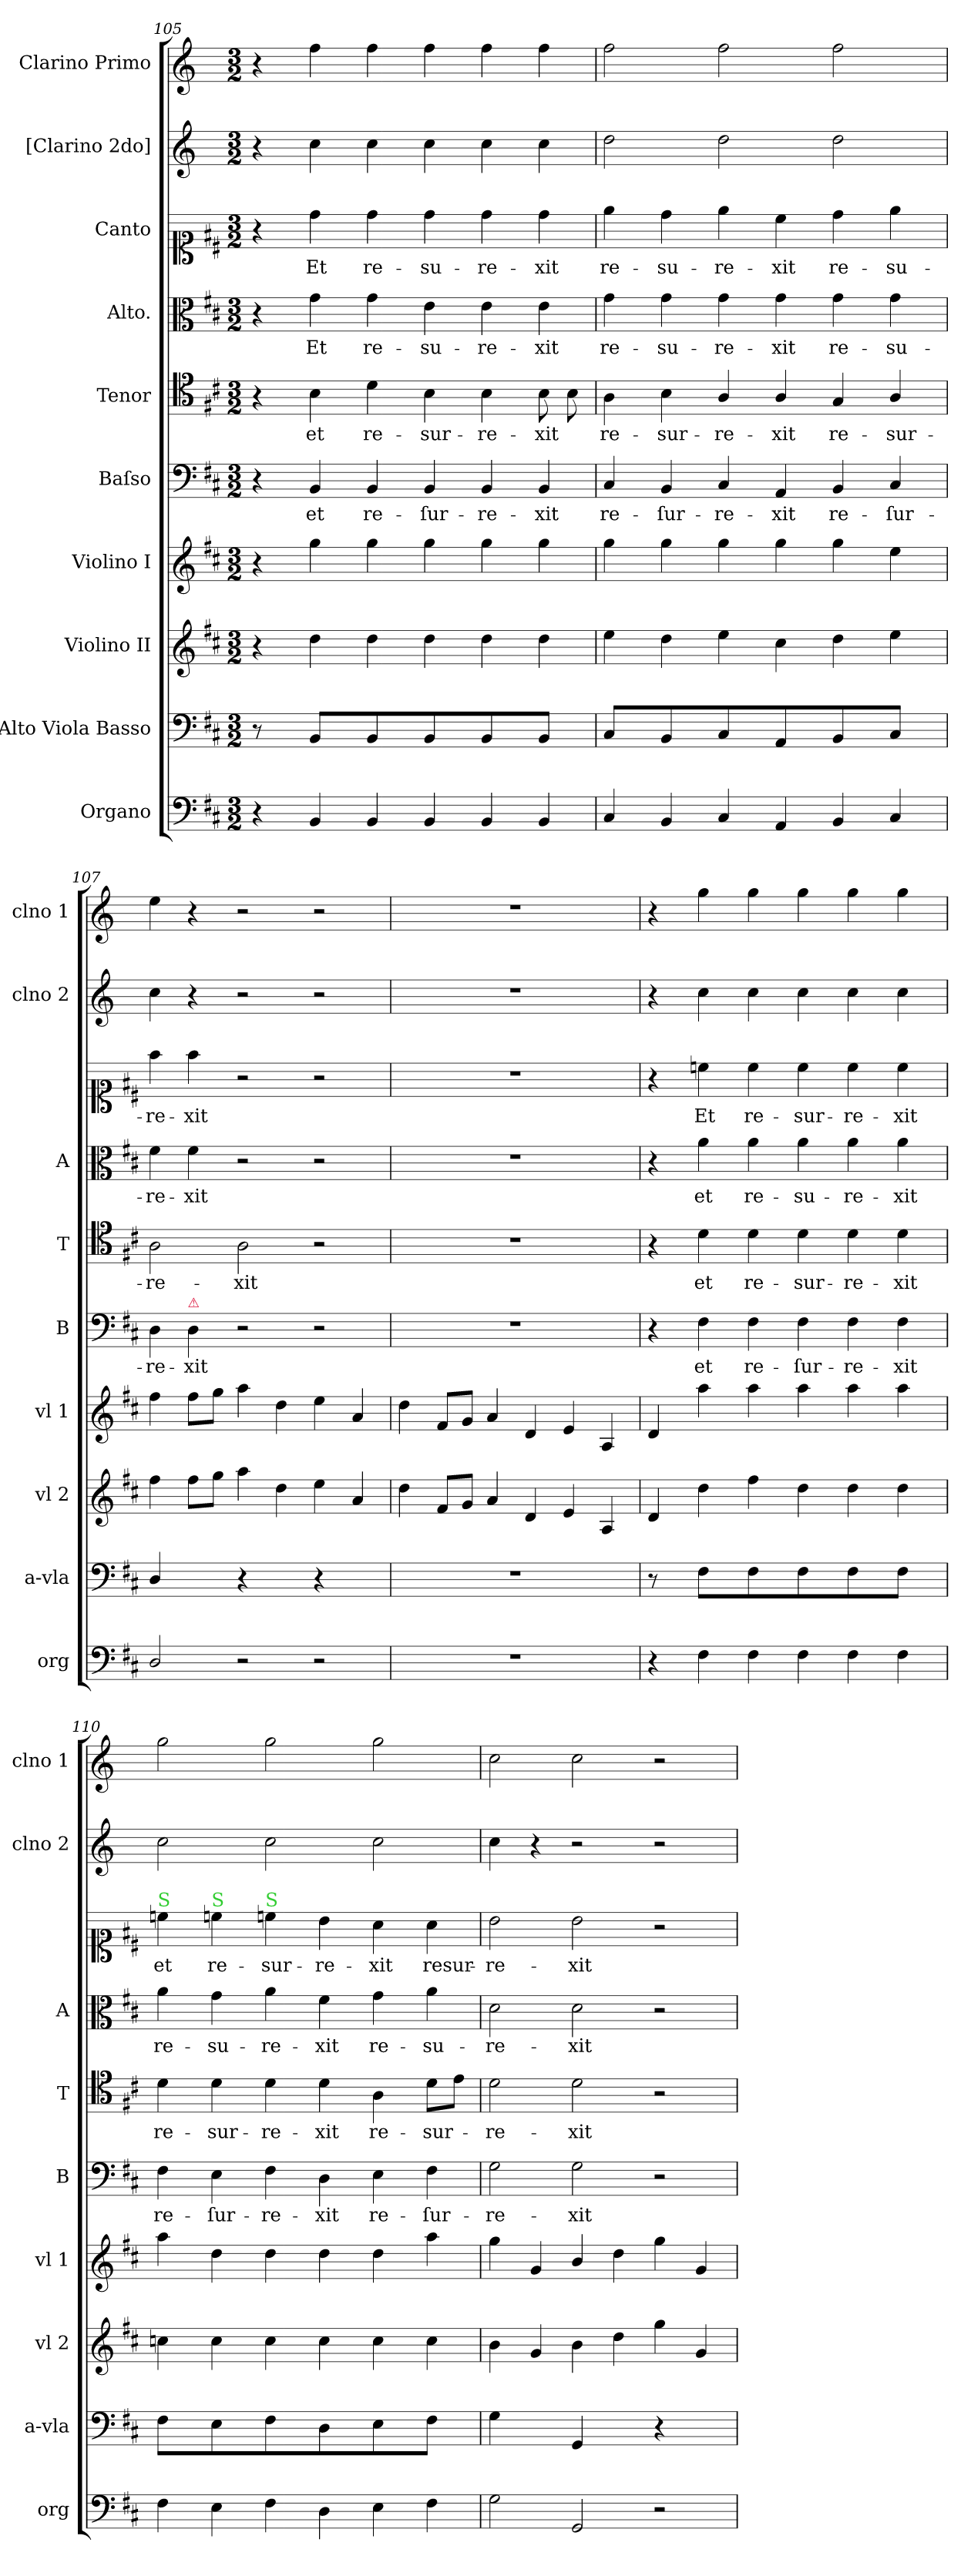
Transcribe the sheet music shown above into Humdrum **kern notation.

**kern	**kern	**kern	**kern	**kern	**text	**kern	**text	**kern	**text	**kern	**text	**kern	**kern
*part10	*part9	*part8	*part7	*part6	*part6	*part5	*part5	*part4	*part4	*part3	*part3	*part2	*part1
*staff10	*staff9	*staff8	*staff7	*staff6	*staff6	*staff5	*staff5	*staff4	*staff4	*staff3	*staff3	*staff2	*staff1
*I"Organo	*I"Alto Viola Basso	*I"Violino II	*I"Violino I	*I"Baſso	*	*I"Tenor	*	*I"Alto.	*	*I"Canto	*	*I"[Clarino 2do]	*I"Clarino Primo
*I'org	*I'a-vla	*I'vl 2	*I'vl 1	*I'B	*	*I'T	*	*I'A	*	*	*	*I'clno 2	*I'clno 1
*clefF4	*clefF4	*clefG2	*clefG2	*clefF4	*	*clefC4	*	*clefC3	*	*clefC1	*	*clefG2	*clefG2
*	*	*	*	*	*	*	*	*	*	*	*	*ITrd-1c-2	*ITrd-1c-2
*k[f#c#]	*k[f#c#]	*k[f#c#]	*k[f#c#]	*k[f#c#]	*	*k[f#c#]	*	*k[f#c#]	*	*k[f#c#]	*	*k[f#c#]	*k[f#c#]
*	*	*	*	*	*	*	*	*	*	*	*	*D:	*D:
*M3/2	*M3/2	*M3/2	*M3/2	*M3/2	*	*M3/2	*	*M3/2	*	*M3/2	*	*M3/2	*M3/2
=105	=105	=105	=105	=105	=105	=105	=105	=105	=105	=105	=105	=105	=105
4r	8r	4r	4r	4r	.	4r	.	4r	.	4r	.	4r	4r
.	8ryy	.	.	.	.	.	.	.	.	.	.	.	.
!	!	!	!	!	!LO:LY:i	!	!LO:LY:i	!	!	!	!LO:LY:i	!	!
4BB/	8BB/L	4dd\	4gg\	4BB/	et	4B\	et	4g\	Et	4dd\	Et	4dd\	4gg\
.	8ryy	.	.	.	.	.	.	.	.	.	.	.	.
!	!	!	!	!	!LO:LY:i	!	!LO:LY:i	!	!	!	!LO:LY:i	!	!
4BB/	8BB/	4dd\	4gg\	4BB/	re-	4d\	re-	4g\	re-	4dd\	re-	4dd\	4gg\
.	8ryy	.	.	.	.	.	.	.	.	.	.	.	.
!	!	!	!	!	!LO:LY:i	!	!LO:LY:i	!	!	!	!LO:LY:i	!	!
4BB/	8BB/	4dd\	4gg\	4BB/	-ſur-	4B\	-sur-	4e\	-su-	4dd\	-su-	4dd\	4gg\
.	8ryy	.	.	.	.	.	.	.	.	.	.	.	.
!	!	!	!	!	!LO:LY:i	!	!LO:LY:i	!	!	!	!LO:LY:i	!	!
4BB/	8BB/	4dd\	4gg\	4BB/	-re-	4B\	-re-	4e\	-re-	4dd\	-re-	4dd\	4gg\
.	8ryy	.	.	.	.	.	.	.	.	.	.	.	.
!	!	!	!	!	!LO:LY:i	!	!LO:LY:i	!	!	!	!LO:LY:i	!	!
4BB/	8BB/J	4dd\	4gg\	4BB/	-xit	8B\	-xit	4e\	-xit	4dd\	-xit	4dd\	4gg\
.	8ryy	.	.	.	.	8B\	.	.	.	.	.	.	.
=106	=106	=106	=106	=106	=106	=106	=106	=106	=106	=106	=106	=106	=106
!	!	!	!	!	!LO:LY:i	!	!LO:LY:i	!	!LO:LY:i	!	!LO:LY:i	!	!
4C#/	8C#/L	4ee\	4gg\	4C#/	re-	4A\	re-	4g\	re-	4ee\	re-	2ee\	2gg\
.	8ryy	.	.	.	.	.	.	.	.	.	.	.	.
!	!	!	!	!	!LO:LY:i	!	!LO:LY:i	!	!LO:LY:i	!	!LO:LY:i	!	!
4BB/	8BB/	4dd\	4gg\	4BB/	-ſur-	4B\	-sur-	4g\	-su-	4dd\	-su-	.	.
.	8ryy	.	.	.	.	.	.	.	.	.	.	.	.
!	!	!	!	!	!LO:LY:i	!	!LO:LY:i	!	!LO:LY:i	!	!LO:LY:i	!	!
4C#/	8C#/	4ee\	4gg\	4C#/	-re-	4A/	-re-	4g\	-re-	4ee\	-re-	2ee\	2gg\
.	8ryy	.	.	.	.	.	.	.	.	.	.	.	.
!	!	!	!	!	!LO:LY:i	!	!LO:LY:i	!	!LO:LY:i	!	!LO:LY:i	!	!
4AA/	8AA/	4cc#\	4gg\	4AA/	-xit	4A/	-xit	4g\	-xit	4cc#\	-xit	.	.
.	8ryy	.	.	.	.	.	.	.	.	.	.	.	.
!	!	!	!	!	!LO:LY:i	!	!LO:LY:i	!	!LO:LY:i	!	!LO:LY:i	!	!
4BB/	8BB/	4dd\	4gg\	4BB/	re-	4G/	re-	4g\	re-	4dd\	re-	2ee\	2gg\
.	8ryy	.	.	.	.	.	.	.	.	.	.	.	.
!	!	!	!	!	!LO:LY:i	!	!LO:LY:i	!	!LO:LY:i	!	!LO:LY:i	!	!
4C#/	8C#/J	4ee\	4ee\	4C#/	-ſur-	4A/	-sur-	4g\	-su-	4ee\	-su-	.	.
.	8ryy	.	.	.	.	.	.	.	.	.	.	.	.
=107	=107	=107	=107	=107	=107	=107	=107	=107	=107	=107	=107	=107	=107
!	!	!	!	!	!LO:LY:i	!	!LO:LY:i	!	!LO:LY:i	!	!LO:LY:i	!	!
2D/	4D/	4ff#\	4ff#\	4D\	-re-	2A\	-re-	4f#\	-re-	4ff#\	-re-	4dd\	4ff#\
!	!	!	!	!LO:TX:a:color=crimson:t=⚠	!	!	!	!	!	!	!	!	!
!	!	!	!	!	!LO:LY:i	!	!	!	!LO:LY:i	!	!LO:LY:i	!	!
.	4ryy	8ff#\L	8ff#\L	4D\	-xit	.	.	4f#\	-xit	4ff#\	-xit	4r	4r
.	.	8gg\J	8gg\J	.	.	.	.	.	.	.	.	.	.
!	!	!	!	!	!	!	!LO:LY:i	!	!	!	!	!	!
2r	4r	4aa\	4aa\	2r	.	2A\	xit	2r	.	2r	.	2r	2r
.	4ryy	4dd\	4dd\	.	.	.	.	.	.	.	.	.	.
2r	4r	4ee\	4ee\	2r	.	2r	.	2r	.	2r	.	2r	2r
.	4ryy	4a/	4a/	.	.	.	.	.	.	.	.	.	.
=108	=108	=108	=108	=108	=108	=108	=108	=108	=108	=108	=108	=108	=108
1.r	1.r	4dd\	4dd\	1.r	.	1.r	.	1.r	.	1.r	.	1.r	1.r
.	.	8f#/L	8f#/L	.	.	.	.	.	.	.	.	.	.
.	.	8g/J	8g/J	.	.	.	.	.	.	.	.	.	.
.	.	4a/	4a/	.	.	.	.	.	.	.	.	.	.
.	.	4d/	4d/	.	.	.	.	.	.	.	.	.	.
.	.	4e/	4e/	.	.	.	.	.	.	.	.	.	.
.	.	4A/	4A/	.	.	.	.	.	.	.	.	.	.
=109	=109	=109	=109	=109	=109	=109	=109	=109	=109	=109	=109	=109	=109
4r	8r	4d/	4d/	4r	.	4r	.	4r	.	4r	.	4r	4r
.	8ryy	.	.	.	.	.	.	.	.	.	.	.	.
!	!	!	!	!	!LO:LY:i	!	!	!	!	!	!	!	!
4F#\	8F#\L	4dd\	4aa\	4F#\	et	4d\	et	4a\	et	4ccn\	Et	4dd\	4aa\
.	8ryy	.	.	.	.	.	.	.	.	.	.	.	.
!	!	!	!	!	!LO:LY:i	!	!	!	!	!	!	!	!
4F#\	8F#\	4ff#\	4aa\	4F#\	re-	4d\	re-	4a\	re-	4cc\	re-	4dd\	4aa\
.	8ryy	.	.	.	.	.	.	.	.	.	.	.	.
!	!	!	!	!	!LO:LY:i	!	!	!	!	!	!	!	!
4F#\	8F#\	4dd\	4aa\	4F#\	-ſur-	4d\	-sur-	4a\	-su-	4cc\	-sur-	4dd\	4aa\
.	8ryy	.	.	.	.	.	.	.	.	.	.	.	.
!	!	!	!	!	!LO:LY:i	!	!	!	!	!	!	!	!
4F#\	8F#\	4dd\	4aa\	4F#\	-re-	4d\	-re-	4a\	-re-	4cc\	-re-	4dd\	4aa\
.	8ryy	.	.	.	.	.	.	.	.	.	.	.	.
!	!	!	!	!	!LO:LY:i	!	!	!	!	!	!	!	!
4F#\	8F#\J	4dd\	4aa\	4F#\	-xit	4d\	-xit	4a\	-xit	4cc\	-xit	4dd\	4aa\
.	8ryy	.	.	.	.	.	.	.	.	.	.	.	.
=110	=110	=110	=110	=110	=110	=110	=110	=110	=110	=110	=110	=110	=110
!	!	!	!	!	!	!	!	!	!	!LO:TX:a:color=limegreen:t=S	!	!	!
!	!	!	!	!	!LO:LY:i	!	!LO:LY:i	!	!LO:LY:i	!	!	!	!
4F#\	8F#\L	4ccn\	4aa\	4F#\	re-	4d\	re-	4a\	re-	4ccn\	et	2dd\	2aa\
.	8ryy	.	.	.	.	.	.	.	.	.	.	.	.
!	!	!	!	!	!	!	!	!	!	!LO:TX:a:color=limegreen:t=S	!	!	!
!	!	!	!	!	!LO:LY:i	!	!LO:LY:i	!	!LO:LY:i	!	!	!	!
4E\	8E\	4cc\	4dd\	4E\	-ſur-	4d\	-sur-	4g\	-su-	4ccn\	re-	.	.
.	8ryy	.	.	.	.	.	.	.	.	.	.	.	.
!	!	!	!	!	!	!	!	!	!	!LO:TX:a:color=limegreen:t=S	!	!	!
!	!	!	!	!	!LO:LY:i	!	!LO:LY:i	!	!LO:LY:i	!	!	!	!
4F#\	8F#\	4cc\	4dd\	4F#\	-re-	4d\	-re-	4a\	-re-	4ccn\	-sur-	2dd\	2aa\
.	8ryy	.	.	.	.	.	.	.	.	.	.	.	.
!	!	!	!	!	!LO:LY:i	!	!LO:LY:i	!	!LO:LY:i	!	!	!	!
4D\	8D\	4cc\	4dd\	4D\	-xit	4d\	-xit	4f#\	-xit	4b\	-re-	.	.
.	8ryy	.	.	.	.	.	.	.	.	.	.	.	.
!	!	!	!	!	!LO:LY:i	!	!LO:LY:i	!	!LO:LY:i	!	!	!	!
4E\	8E\	4cc\	4dd\	4E\	re-	4A\	re-	4g\	re-	4a\	-xit	2dd\	2aa\
.	8ryy	.	.	.	.	.	.	.	.	.	.	.	.
!	!	!	!	!	!LO:LY:i	!	!LO:LY:i	!	!LO:LY:i	!	!	!	!
4F#\	8F#\J	4cc\	4aa\	4F#\	-ſur-	8d\L	-sur-	4a\	-su-	4a\	resur-	.	.
.	8ryy	.	.	.	.	8e\J	.	.	.	.	.	.	.
=111	=111	=111	=111	=111	=111	=111	=111	=111	=111	=111	=111	=111	=111
!	!	!	!	!	!LO:LY:i	!	!LO:LY:i	!	!LO:LY:i	!	!	!	!
2G\	4G\	4b\	4gg\	2G\	-re-	2d\	-re-	2d\	-re-	2b\	-re-	4dd\	2dd\
.	4ryy	4g/	4g/	.	.	.	.	.	.	.	.	4r	.
!	!	!	!	!	!LO:LY:i	!	!LO:LY:i	!	!LO:LY:i	!	!	!	!
2GG/	4GG/	4b\	4b/	2G\	-xit	2d\	-xit	2d\	-xit	2b\	-xit	2r	2dd\
.	4ryy	4dd\	4dd\	.	.	.	.	.	.	.	.	.	.
2r	4r	4gg\	4gg\	2r	.	2r	.	2r	.	2r	.	2r	2r
.	4ryy	4g/	4g/	.	.	.	.	.	.	.	.	.	.
=	=	=	=	=	=	=	=	=	=	=	=	=	=
*-	*-	*-	*-	*-	*-	*-	*-	*-	*-	*-	*-	*-	*-
